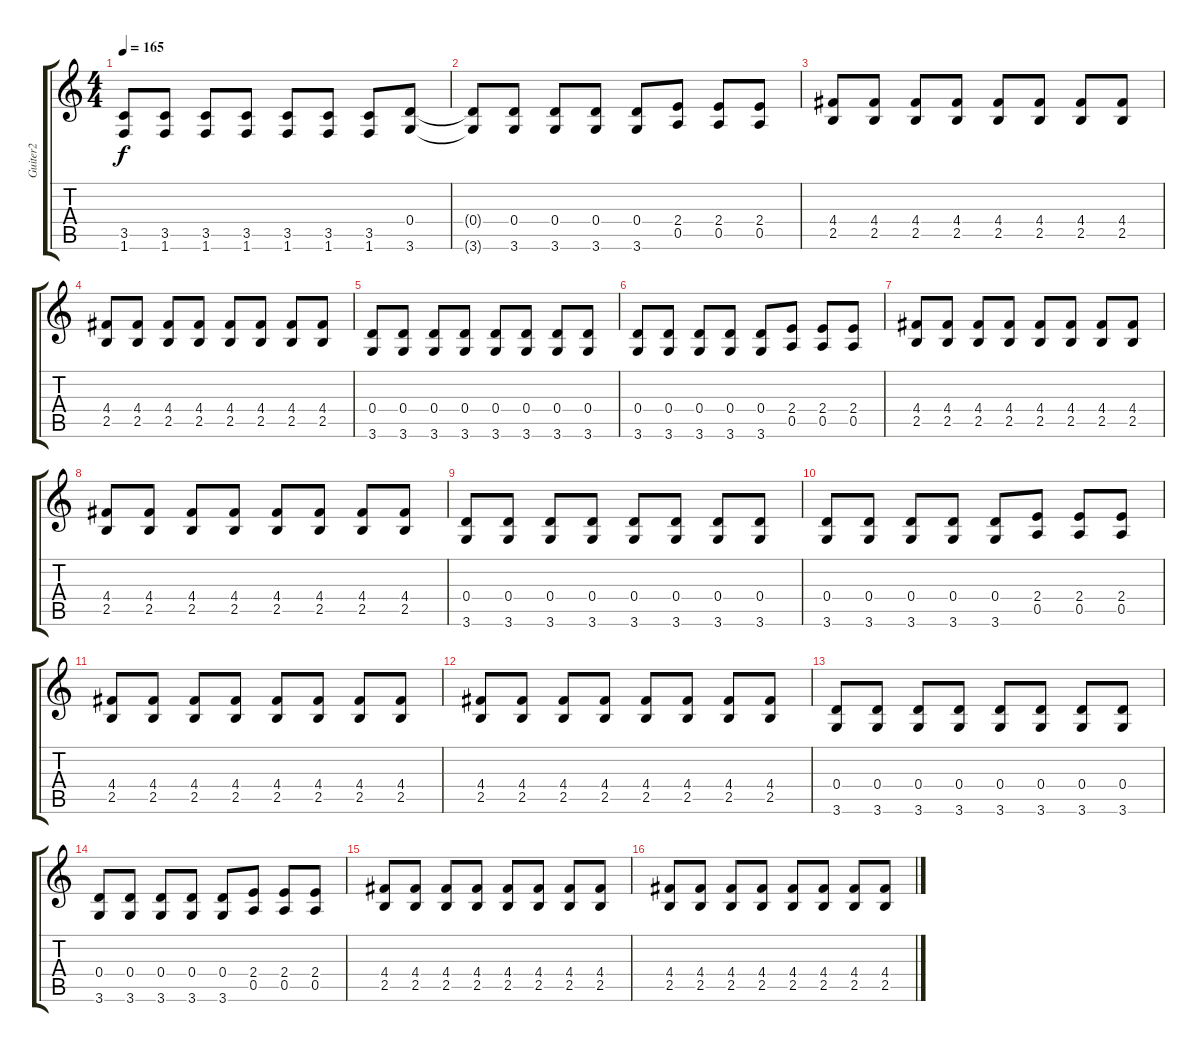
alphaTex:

\track ("Guiter2" "Guiter2") {instrument distortionguitar}
\staff {score tabs}
\tuning (E4 B3 G3 D3 A2 E2) {hide}
\ts (4 4)
\tempo 165
\clef g2
\ks c
(3.5{t} 1.6{t}).8{dy f} (3.5 1.6).8 (3.5 1.6).8 (3.5 1.6).8 (3.5 1.6).8 (3.5 1.6).8 (3.5 1.6).8 (0.4 3.6).8 |
(0.4{t} 3.6{t}).8 (0.4 3.6).8 (0.4 3.6).8 (0.4 3.6).8 (0.4 3.6).8 (2.4 0.5).8 (2.4 0.5).8 (2.4 0.5).8 |
(4.4 2.5).8 (4.4 2.5).8 (4.4 2.5).8 (4.4 2.5).8 (4.4 2.5).8 (4.4 2.5).8 (4.4 2.5).8 (4.4 2.5).8 |
(4.4 2.5).8 (4.4 2.5).8 (4.4 2.5).8 (4.4 2.5).8 (4.4 2.5).8 (4.4 2.5).8 (4.4 2.5).8 (4.4 2.5).8 |
(0.4 3.6).8 (0.4 3.6).8 (0.4 3.6).8 (0.4 3.6).8 (0.4 3.6).8 (0.4 3.6).8 (0.4 3.6).8 (0.4 3.6).8 |
(0.4 3.6).8 (0.4 3.6).8 (0.4 3.6).8 (0.4 3.6).8 (0.4 3.6).8 (2.4 0.5).8 (2.4 0.5).8 (2.4 0.5).8 |
(4.4 2.5).8 (4.4 2.5).8 (4.4 2.5).8 (4.4 2.5).8 (4.4 2.5).8 (4.4 2.5).8 (4.4 2.5).8 (4.4 2.5).8 |
(4.4 2.5).8 (4.4 2.5).8 (4.4 2.5).8 (4.4 2.5).8 (4.4 2.5).8 (4.4 2.5).8 (4.4 2.5).8 (4.4 2.5).8 |
(0.4 3.6).8 (0.4 3.6).8 (0.4 3.6).8 (0.4 3.6).8 (0.4 3.6).8 (0.4 3.6).8 (0.4 3.6).8 (0.4 3.6).8 |
(0.4 3.6).8 (0.4 3.6).8 (0.4 3.6).8 (0.4 3.6).8 (0.4 3.6).8 (2.4 0.5).8 (2.4 0.5).8 (2.4 0.5).8 |
(4.4 2.5).8 (4.4 2.5).8 (4.4 2.5).8 (4.4 2.5).8 (4.4 2.5).8 (4.4 2.5).8 (4.4 2.5).8 (4.4 2.5).8 |
(4.4 2.5).8 (4.4 2.5).8 (4.4 2.5).8 (4.4 2.5).8 (4.4 2.5).8 (4.4 2.5).8 (4.4 2.5).8 (4.4 2.5).8 |
(0.4 3.6).8 (0.4 3.6).8 (0.4 3.6).8 (0.4 3.6).8 (0.4 3.6).8 (0.4 3.6).8 (0.4 3.6).8 (0.4 3.6).8 |
(0.4 3.6).8 (0.4 3.6).8 (0.4 3.6).8 (0.4 3.6).8 (0.4 3.6).8 (2.4 0.5).8 (2.4 0.5).8 (2.4 0.5).8 |
(4.4 2.5).8 (4.4 2.5).8 (4.4 2.5).8 (4.4 2.5).8 (4.4 2.5).8 (4.4 2.5).8 (4.4 2.5).8 (4.4 2.5).8 |
(4.4 2.5).8 (4.4 2.5).8 (4.4 2.5).8 (4.4 2.5).8 (4.4 2.5).8 (4.4 2.5).8 (4.4 2.5).8 (4.4 2.5).8
